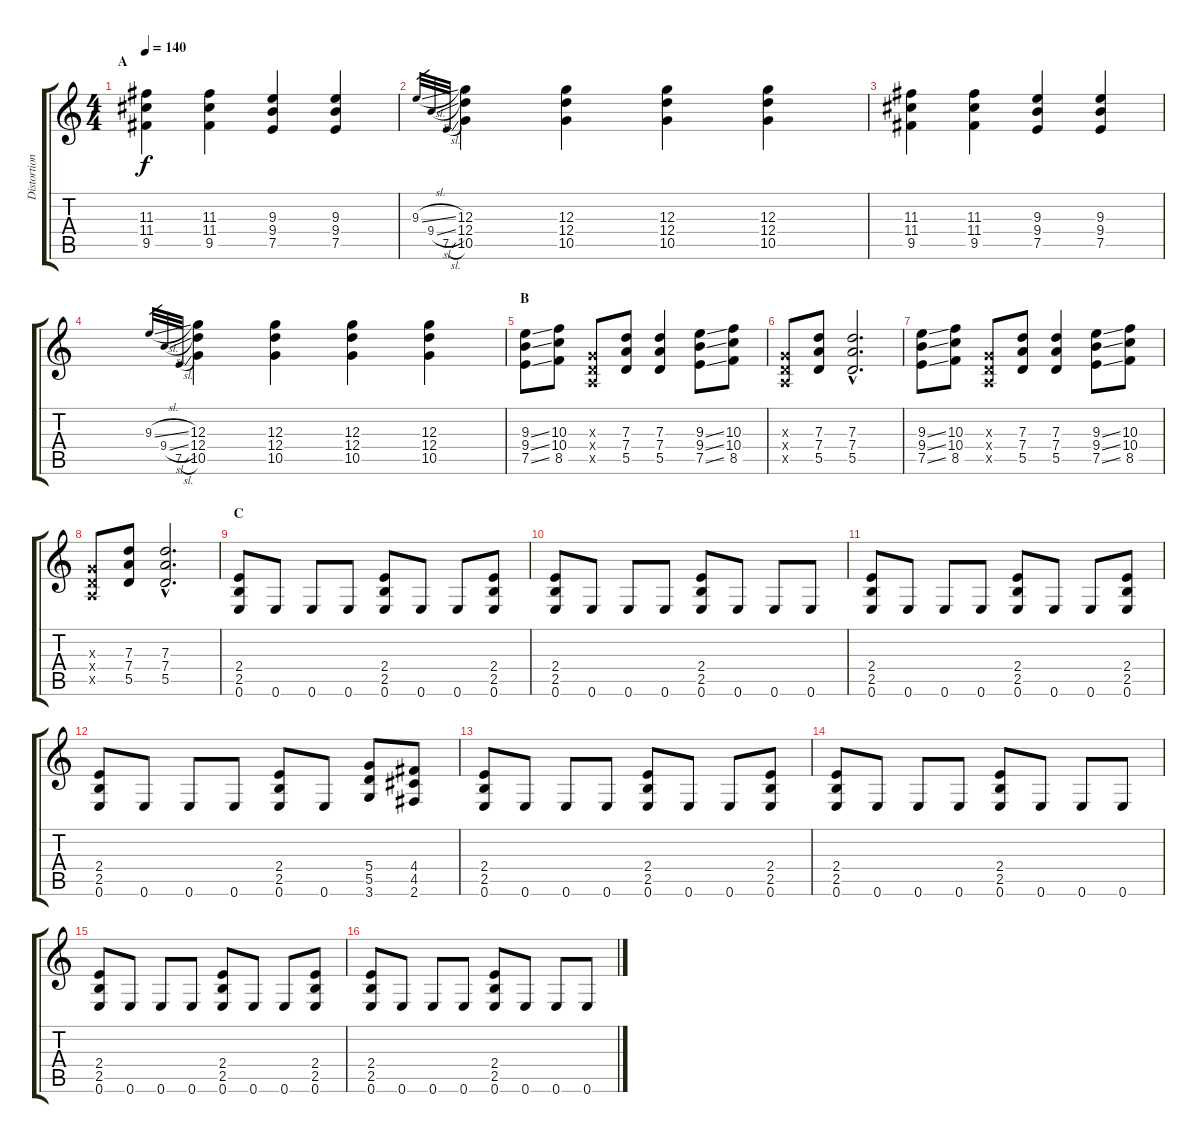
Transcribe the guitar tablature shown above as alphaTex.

\track ("Distortion Guitar I" "Distortion") {instrument distortionguitar}
\staff {score tabs}
\tuning (E4 B3 G3 D3 A2 E2) {hide}
\ts (4 4)
\section ("" "A")
\tempo 140
\clef g2
\ks c
(11.3 11.4 9.5).4{dy f} (11.3 11.4 9.5).4 (9.3 9.4 7.5).4 (9.3 9.4 7.5).4 |
9.3{sl}.32{gr} 9.4{sl}.32{gr} 7.5{sl}.32{gr} (12.3 12.4 10.5).4 (12.3 12.4 10.5).4 (12.3 12.4 10.5).4 (12.3 12.4 10.5).4 |
(11.3 11.4 9.5).4 (11.3 11.4 9.5).4 (9.3 9.4 7.5).4 (9.3 9.4 7.5).4 |
9.3{sl}.32{gr} 9.4{sl}.32{gr} 7.5{sl}.32{gr} (12.3 12.4 10.5).4 (12.3 12.4 10.5).4 (12.3 12.4 10.5).4 (12.3 12.4 10.5).4 |
\section ("" "B")
(9.3{ss} 9.4{ss} 7.5{ss}).8 (10.3 10.4 8.5).8 (0.3{x} 0.4{x} 0.5{x}).8 (7.3 7.4 5.5).8 (7.3 7.4 5.5).4 (9.3{ss} 9.4{ss} 7.5{ss}).8 (10.3 10.4 8.5).8 |
(0.3{x} 0.4{x} 0.5{x}).8 (7.3 7.4 5.5).8 (7.3{hac} 7.4{hac} 5.5{hac}).2{d} |
(9.3{ss} 9.4{ss} 7.5{ss}).8 (10.3 10.4 8.5).8 (0.3{x} 0.4{x} 0.5{x}).8 (7.3 7.4 5.5).8 (7.3 7.4 5.5).4 (9.3{ss} 9.4{ss} 7.5{ss}).8 (10.3 10.4 8.5).8 |
(0.3{x} 0.4{x} 0.5{x}).8 (7.3 7.4 5.5).8 (7.3{hac} 7.4{hac} 5.5{hac}).2{d} |
\section ("" "C")
(2.4 2.5 0.6).8 0.6.8 0.6.8 0.6.8 (2.4 2.5 0.6).8 0.6.8 0.6.8 (2.4 2.5 0.6).8 |
(2.4 2.5 0.6).8 0.6.8 0.6.8 0.6.8 (2.4 2.5 0.6).8 0.6.8 0.6.8 0.6.8 |
(2.4 2.5 0.6).8 0.6.8 0.6.8 0.6.8 (2.4 2.5 0.6).8 0.6.8 0.6.8 (2.4 2.5 0.6).8 |
(2.4 2.5 0.6).8 0.6.8 0.6.8 0.6.8 (2.4 2.5 0.6).8 0.6.8 (5.4 5.5 3.6).8 (4.4 4.5 2.6).8 |
(2.4 2.5 0.6).8 0.6.8 0.6.8 0.6.8 (2.4 2.5 0.6).8 0.6.8 0.6.8 (2.4 2.5 0.6).8 |
(2.4 2.5 0.6).8 0.6.8 0.6.8 0.6.8 (2.4 2.5 0.6).8 0.6.8 0.6.8 0.6.8 |
(2.4 2.5 0.6).8 0.6.8 0.6.8 0.6.8 (2.4 2.5 0.6).8 0.6.8 0.6.8 (2.4 2.5 0.6).8 |
(2.4 2.5 0.6).8 0.6.8 0.6.8 0.6.8 (2.4 2.5 0.6).8 0.6.8 0.6.8 0.6.8
